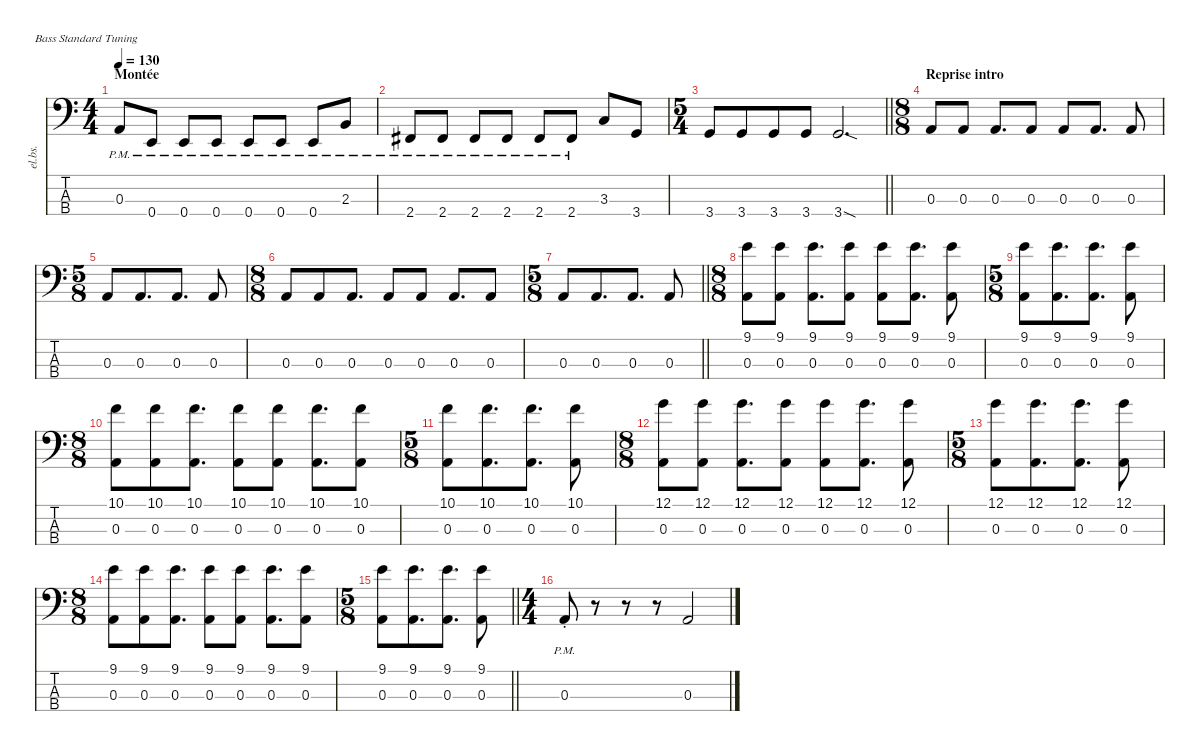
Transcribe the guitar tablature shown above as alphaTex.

\defaultSystemsLayout 4
\hideDynamics
\bracketExtendMode nobrackets
\track ("Chipon" "el.bs.") {instrument electricbassfinger}
\staff {score tabs}
\tuning (G2 D2 A1 E1)
\ts (4 4)
\section ("" "Montée")
\tempo 130
\clef f4
\ks c
0.3{pm}.8{dy mf beam Up} 0.4{pm}.8{beam Up} 0.4{pm}.8{beam Up} 0.4{pm}.8{beam Up} 0.4{pm}.8{beam Up} 0.4{pm}.8{beam Up} 0.4{pm}.8{beam Up} 2.3{pm}.8{dy f beam Up} |
2.4{pm acc #}.8{beam Up} 2.4{pm acc #}.8{beam Up} 2.4{pm acc #}.8{beam Up} 2.4{pm acc #}.8{beam Up} 2.4{pm acc #}.8{beam Up} 2.4{pm acc #}.8{beam Up} 3.3.8{beam Up} 3.4.8{beam Up} |
\ts (5 4)
\beaming (8 6 4)
\barLineRight lightlight
3.4.8{beam Up} 3.4.8{beam Up} 3.4.8{beam Up} 3.4.8{beam Up} 3.4{sod}.2{d dy ff beam Up} |
\ts (8 8)
\beaming (8 2 2 2 2)
\section ("" "Reprise intro")
0.3.8{dy f beam Up} 0.3.8{beam Up} 0.3.8{d beam Up} 0.3.8{beam Up} 0.3.8{beam Up} 0.3.8{d beam Up} 0.3.8{beam Up} |
\ts (5 8)
\beaming (8 3 2)
0.3.8{beam Up} 0.3.8{d beam Up} 0.3.8{d beam Up} 0.3.8{beam Up} |
\ts (8 8)
\beaming (8 3 2 3)
0.3.8{beam Up} 0.3.8{beam Up} 0.3.8{d beam Up} 0.3.8{beam Up} 0.3.8{beam Up} 0.3.8{d beam Up} 0.3.8{beam Up} |
\ts (5 8)
\beaming (8 3 2)
\barLineRight lightlight
0.3.8{beam Up} 0.3.8{d beam Up} 0.3.8{d beam Up} 0.3.8{beam Up} |
\ts (8 8)
\beaming (8 2 2 2 2)
(9.1 0.3).8{beam Down} (9.1 0.3).8{beam Down} (9.1 0.3).8{d beam Down} (9.1 0.3).8{beam Down} (9.1 0.3).8{beam Down} (9.1 0.3).8{d beam Down} (9.1 0.3).8{beam Down} |
\ts (5 8)
\beaming (8 3 2)
(9.1 0.3).8{beam Down} (9.1 0.3).8{d beam Down} (9.1 0.3).8{d beam Down} (9.1 0.3).8{beam Down} |
\ts (8 8)
\beaming (8 3 2 3)
(10.1 0.3).8{beam Down} (10.1 0.3).8{beam Down} (10.1 0.3).8{d beam Down} (10.1 0.3).8{beam Down} (10.1 0.3).8{beam Down} (10.1 0.3).8{d beam Down} (10.1 0.3).8{beam Down} |
\ts (5 8)
\beaming (8 3 2)
(10.1 0.3).8{beam Down} (10.1 0.3).8{d beam Down} (10.1 0.3).8{d beam Down} (10.1 0.3).8{beam Down} |
\ts (8 8)
\beaming (8 2 2 2 2)
(12.1 0.3).8{beam Down} (12.1 0.3).8{beam Down} (12.1 0.3).8{d beam Down} (12.1 0.3).8{beam Down} (12.1 0.3).8{beam Down} (12.1 0.3).8{d beam Down} (12.1 0.3).8{beam Down} |
\ts (5 8)
\beaming (8 3 2)
(12.1 0.3).8{beam Down} (12.1 0.3).8{d beam Down} (12.1 0.3).8{d beam Down} (12.1 0.3).8{beam Down} |
\ts (8 8)
\beaming (8 3 2 3)
(9.1 0.3).8{beam Down} (9.1 0.3).8{beam Down} (9.1 0.3).8{d beam Down} (9.1 0.3).8{beam Down} (9.1 0.3).8{beam Down} (9.1 0.3).8{d beam Down} (9.1 0.3).8{beam Down} |
\ts (5 8)
\beaming (8 3 2)
\barLineRight lightlight
(9.1 0.3).8{beam Down} (9.1 0.3).8{d beam Down} (9.1 0.3).8{d beam Down} (9.1 0.3).8{beam Down} |
\ts (4 4)
\beaming (8 2 2 2 2)
0.3{pm st}.8{beam Up} r.8{beam Down} r.8{beam Down} r.8{beam Down} 0.3.2{dy ff beam Up}
